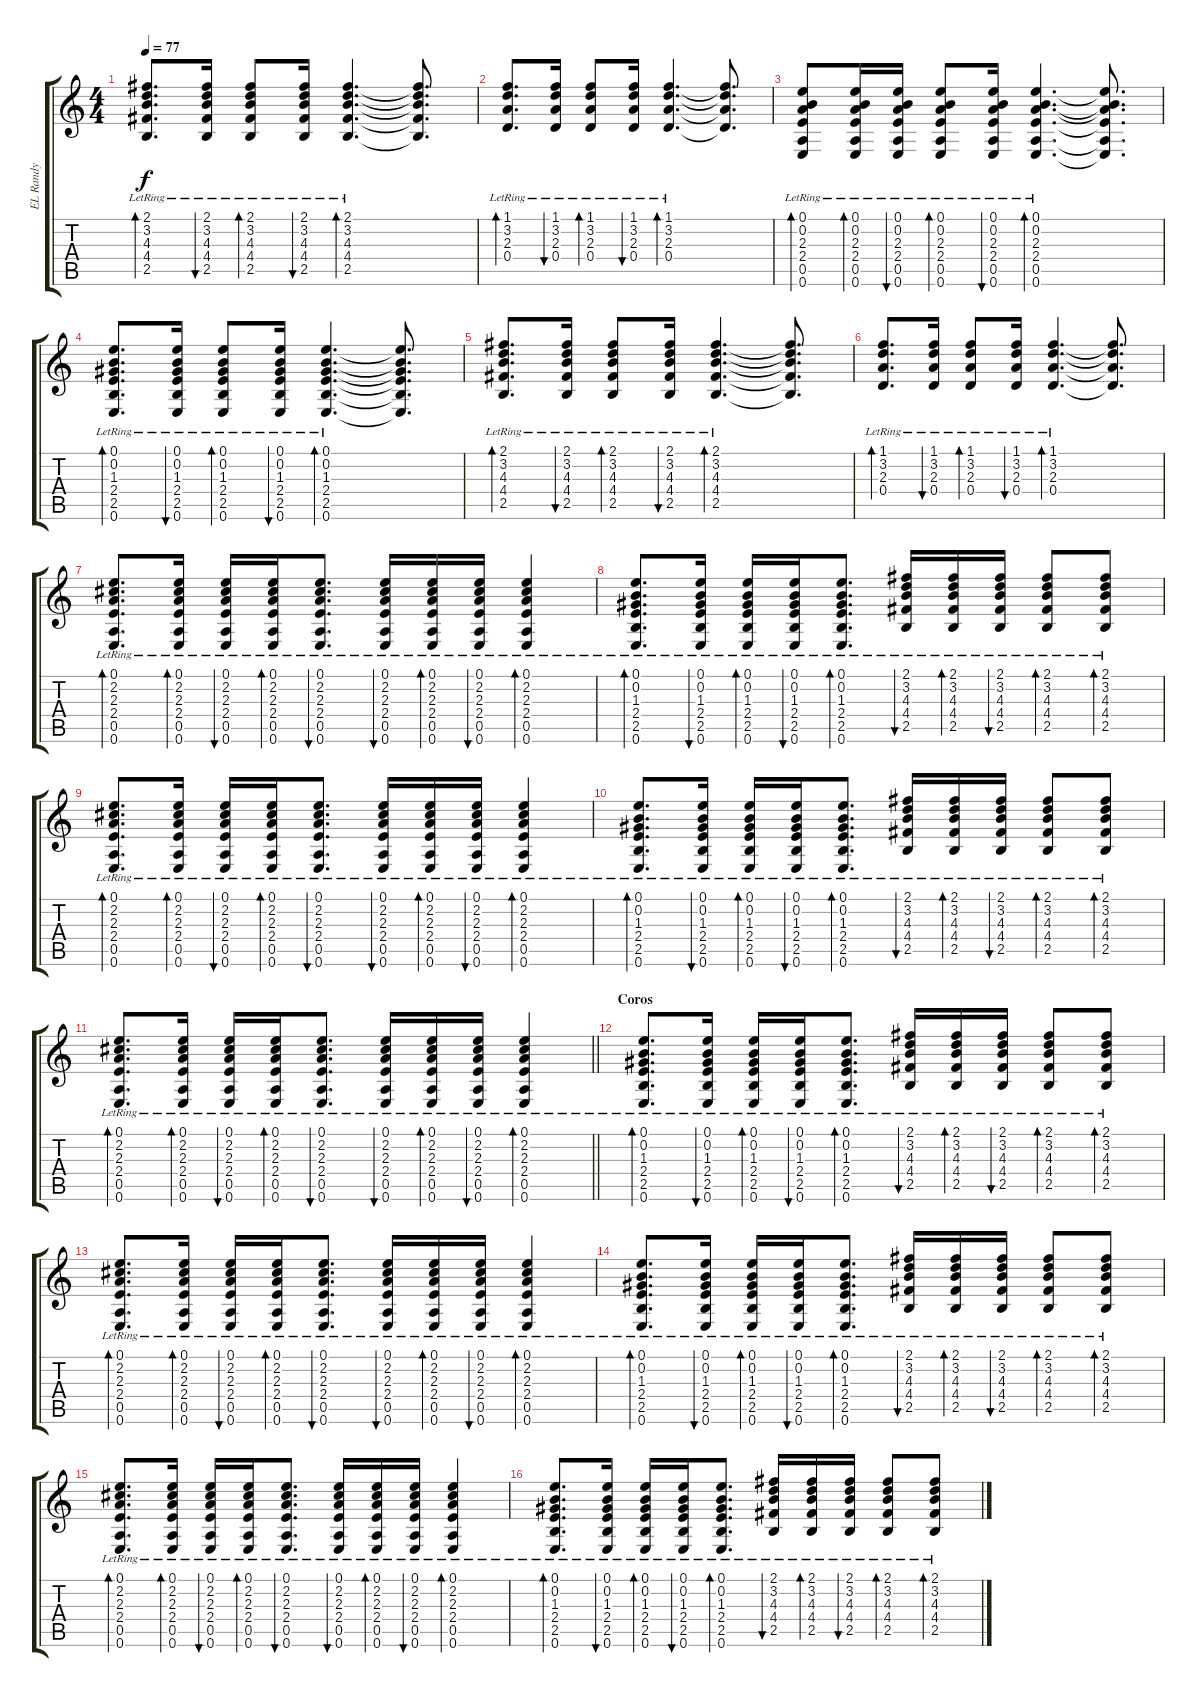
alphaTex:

\track ("EL Randy" "EL Randy") {instrument acousticguitarsteel}
\staff {score tabs}
\tuning (E4 B3 G3 D3 A2 E2) {hide}
\ts (4 4)
\tempo 77
\clef g2
\ks c
(2.1{lr} 3.2{lr} 4.3{lr} 4.4{lr} 2.5{lr}).8{d bd 30 dy f} (2.1{lr} 3.2{lr} 4.3{lr} 4.4{lr} 2.5{lr}).16{bu 30} (2.1{lr} 3.2{lr} 4.3{lr} 4.4{lr} 2.5{lr}).8{bd 30} (2.1{lr} 3.2{lr} 4.3{lr} 4.4{lr} 2.5{lr}).16{bu 30} (2.1{lr} 3.2{lr} 4.3{lr} 4.4{lr} 2.5{lr}).4{d bd 30} (2.1{t} 3.2{t} 4.3{t} 4.4{t} 2.5{t}).8{d} |
(1.1{lr} 3.2{lr} 2.3{lr} 0.4{lr}).8{d bd 30} (1.1{lr} 3.2{lr} 2.3{lr} 0.4{lr}).16{bu 30} (1.1{lr} 3.2{lr} 2.3{lr} 0.4{lr}).8{bd 30} (1.1{lr} 3.2{lr} 2.3{lr} 0.4{lr}).16{bu 30} (1.1{lr} 3.2{lr} 2.3{lr} 0.4{lr}).4{d bd 30} (1.1{t} 3.2{t} 2.3{t} 0.4{t}).8{d} |
(0.1{lr} 0.2{lr} 2.3{lr} 2.4{lr} 0.5{lr} 0.6{lr}).8{bd 30} (0.1{lr} 0.2{lr} 2.3{lr} 2.4{lr} 0.5{lr} 0.6{lr}).16{bd 30} (0.1{lr} 0.2{lr} 2.3{lr} 2.4{lr} 0.5{lr} 0.6{lr}).16{bu 30} (0.1{lr} 0.2{lr} 2.3{lr} 2.4{lr} 0.5{lr} 0.6{lr}).8{bd 30} (0.1{lr} 0.2{lr} 2.3{lr} 2.4{lr} 0.5{lr} 0.6{lr}).16{bu 30} (0.1{lr} 0.2{lr} 2.3{lr} 2.4{lr} 0.5{lr} 0.6{lr}).4{d bd 30} (0.1{t} 0.2{t} 2.3{t} 2.4{t} 0.5{t} 0.6{t}).8{d} |
(0.1{lr} 0.2{lr} 1.3{lr} 2.4{lr} 2.5{lr} 0.6{lr}).8{d bd 30} (0.1{lr} 0.2{lr} 1.3{lr} 2.4{lr} 2.5{lr} 0.6{lr}).16{bu 30} (0.1{lr} 0.2{lr} 1.3{lr} 2.4{lr} 2.5{lr} 0.6{lr}).8{bd 30} (0.1{lr} 0.2{lr} 1.3{lr} 2.4{lr} 2.5{lr} 0.6{lr}).16{bu 30} (0.1{lr} 0.2{lr} 1.3{lr} 2.4{lr} 2.5{lr} 0.6{lr}).4{d bd 30} (0.1{t} 0.2{t} 1.3{t} 2.4{t} 2.5{t} 0.6{t}).8{d} |
(2.1{lr} 3.2{lr} 4.3{lr} 4.4{lr} 2.5{lr}).8{d bd 30} (2.1{lr} 3.2{lr} 4.3{lr} 4.4{lr} 2.5{lr}).16{bu 30} (2.1{lr} 3.2{lr} 4.3{lr} 4.4{lr} 2.5{lr}).8{bd 30} (2.1{lr} 3.2{lr} 4.3{lr} 4.4{lr} 2.5{lr}).16{bu 30} (2.1{lr} 3.2{lr} 4.3{lr} 4.4{lr} 2.5{lr}).4{d bd 30} (2.1{t} 3.2{t} 4.3{t} 4.4{t} 2.5{t}).8{d} |
(1.1{lr} 3.2{lr} 2.3{lr} 0.4{lr}).8{d bd 30} (1.1{lr} 3.2{lr} 2.3{lr} 0.4{lr}).16{bu 30} (1.1{lr} 3.2{lr} 2.3{lr} 0.4{lr}).8{bd 30} (1.1{lr} 3.2{lr} 2.3{lr} 0.4{lr}).16{bu 30} (1.1{lr} 3.2{lr} 2.3{lr} 0.4{lr}).4{d bd 30} (1.1{t} 3.2{t} 2.3{t} 0.4{t}).8{d} |
(0.1{lr} 2.2{lr} 2.3{lr} 2.4{lr} 0.5{lr} 0.6{lr}).8{d bd 30} (0.1{lr} 2.2{lr} 2.3{lr} 2.4{lr} 0.5{lr} 0.6{lr}).16{bd 30} (0.1{lr} 2.2{lr} 2.3{lr} 2.4{lr} 0.5{lr} 0.6{lr}).16{bu 30} (0.1{lr} 2.2{lr} 2.3{lr} 2.4{lr} 0.5{lr} 0.6{lr}).16{bd 30} (0.1{lr} 2.2{lr} 2.3{lr} 2.4{lr} 0.5{lr} 0.6{lr}).8{d bu 30} (0.1{lr} 2.2{lr} 2.3{lr} 2.4{lr} 0.5{lr} 0.6{lr}).16{bu 30} (0.1{lr} 2.2{lr} 2.3{lr} 2.4{lr} 0.5{lr} 0.6{lr}).16{bd 30} (0.1{lr} 2.2{lr} 2.3{lr} 2.4{lr} 0.5{lr} 0.6{lr}).16{bu 30} (0.1{lr} 2.2{lr} 2.3{lr} 2.4{lr} 0.5{lr} 0.6{lr}).4{bd 30} |
(0.1{lr} 0.2{lr} 1.3{lr} 2.4{lr} 2.5{lr} 0.6{lr}).8{d bd 30} (0.1{lr} 0.2{lr} 1.3{lr} 2.4{lr} 2.5{lr} 0.6{lr}).16{bu 30} (0.1{lr} 0.2{lr} 1.3{lr} 2.4{lr} 2.5{lr} 0.6{lr}).16{bd 30} (0.1{lr} 0.2{lr} 1.3{lr} 2.4{lr} 2.5{lr} 0.6{lr}).16{bu 30} (0.1{lr} 0.2{lr} 1.3{lr} 2.4{lr} 2.5{lr} 0.6{lr}).8{d bd 30} (2.1{lr} 3.2{lr} 4.3{lr} 4.4{lr} 2.5{lr}).16{bu 30} (2.1{lr} 3.2{lr} 4.3{lr} 4.4{lr} 2.5{lr}).16{bd 30} (2.1{lr} 3.2{lr} 4.3{lr} 4.4{lr} 2.5{lr}).16{bu 30} (2.1{lr} 3.2{lr} 4.3{lr} 4.4{lr} 2.5{lr}).8{bd 30} (2.1{lr} 3.2{lr} 4.3{lr} 4.4{lr} 2.5{lr}).8{bd 30} |
(0.1{lr} 2.2{lr} 2.3{lr} 2.4{lr} 0.5{lr} 0.6{lr}).8{d bd 30} (0.1{lr} 2.2{lr} 2.3{lr} 2.4{lr} 0.5{lr} 0.6{lr}).16{bd 30} (0.1{lr} 2.2{lr} 2.3{lr} 2.4{lr} 0.5{lr} 0.6{lr}).16{bu 30} (0.1{lr} 2.2{lr} 2.3{lr} 2.4{lr} 0.5{lr} 0.6{lr}).16{bd 30} (0.1{lr} 2.2{lr} 2.3{lr} 2.4{lr} 0.5{lr} 0.6{lr}).8{d bu 30} (0.1{lr} 2.2{lr} 2.3{lr} 2.4{lr} 0.5{lr} 0.6{lr}).16{bu 30} (0.1{lr} 2.2{lr} 2.3{lr} 2.4{lr} 0.5{lr} 0.6{lr}).16{bd 30} (0.1{lr} 2.2{lr} 2.3{lr} 2.4{lr} 0.5{lr} 0.6{lr}).16{bu 30} (0.1{lr} 2.2{lr} 2.3{lr} 2.4{lr} 0.5{lr} 0.6{lr}).4{bd 30} |
(0.1{lr} 0.2{lr} 1.3{lr} 2.4{lr} 2.5{lr} 0.6{lr}).8{d bd 30} (0.1{lr} 0.2{lr} 1.3{lr} 2.4{lr} 2.5{lr} 0.6{lr}).16{bu 30} (0.1{lr} 0.2{lr} 1.3{lr} 2.4{lr} 2.5{lr} 0.6{lr}).16{bd 30} (0.1{lr} 0.2{lr} 1.3{lr} 2.4{lr} 2.5{lr} 0.6{lr}).16{bu 30} (0.1{lr} 0.2{lr} 1.3{lr} 2.4{lr} 2.5{lr} 0.6{lr}).8{d bd 30} (2.1{lr} 3.2{lr} 4.3{lr} 4.4{lr} 2.5{lr}).16{bu 30} (2.1{lr} 3.2{lr} 4.3{lr} 4.4{lr} 2.5{lr}).16{bd 30} (2.1{lr} 3.2{lr} 4.3{lr} 4.4{lr} 2.5{lr}).16{bu 30} (2.1{lr} 3.2{lr} 4.3{lr} 4.4{lr} 2.5{lr}).8{bd 30} (2.1{lr} 3.2{lr} 4.3{lr} 4.4{lr} 2.5{lr}).8{bd 30} |
\barLineRight lightlight
(0.1{lr} 2.2{lr} 2.3{lr} 2.4{lr} 0.5{lr} 0.6{lr}).8{d bd 30} (0.1{lr} 2.2{lr} 2.3{lr} 2.4{lr} 0.5{lr} 0.6{lr}).16{bd 30} (0.1{lr} 2.2{lr} 2.3{lr} 2.4{lr} 0.5{lr} 0.6{lr}).16{bu 30} (0.1{lr} 2.2{lr} 2.3{lr} 2.4{lr} 0.5{lr} 0.6{lr}).16{bd 30} (0.1{lr} 2.2{lr} 2.3{lr} 2.4{lr} 0.5{lr} 0.6{lr}).8{d bu 30} (0.1{lr} 2.2{lr} 2.3{lr} 2.4{lr} 0.5{lr} 0.6{lr}).16{bu 30} (0.1{lr} 2.2{lr} 2.3{lr} 2.4{lr} 0.5{lr} 0.6{lr}).16{bd 30} (0.1{lr} 2.2{lr} 2.3{lr} 2.4{lr} 0.5{lr} 0.6{lr}).16{bu 30} (0.1{lr} 2.2{lr} 2.3{lr} 2.4{lr} 0.5{lr} 0.6{lr}).4{bd 30} |
\section ("" "Coros")
(0.1{lr} 0.2{lr} 1.3{lr} 2.4{lr} 2.5{lr} 0.6{lr}).8{d bd 30} (0.1{lr} 0.2{lr} 1.3{lr} 2.4{lr} 2.5{lr} 0.6{lr}).16{bu 30} (0.1{lr} 0.2{lr} 1.3{lr} 2.4{lr} 2.5{lr} 0.6{lr}).16{bd 30} (0.1{lr} 0.2{lr} 1.3{lr} 2.4{lr} 2.5{lr} 0.6{lr}).16{bu 30} (0.1{lr} 0.2{lr} 1.3{lr} 2.4{lr} 2.5{lr} 0.6{lr}).8{d bd 30} (2.1{lr} 3.2{lr} 4.3{lr} 4.4{lr} 2.5{lr}).16{bu 30} (2.1{lr} 3.2{lr} 4.3{lr} 4.4{lr} 2.5{lr}).16{bd 30} (2.1{lr} 3.2{lr} 4.3{lr} 4.4{lr} 2.5{lr}).16{bu 30} (2.1{lr} 3.2{lr} 4.3{lr} 4.4{lr} 2.5{lr}).8{bd 30} (2.1{lr} 3.2{lr} 4.3{lr} 4.4{lr} 2.5{lr}).8{bd 30} |
(0.1{lr} 2.2{lr} 2.3{lr} 2.4{lr} 0.5{lr} 0.6{lr}).8{d bd 30} (0.1{lr} 2.2{lr} 2.3{lr} 2.4{lr} 0.5{lr} 0.6{lr}).16{bd 30} (0.1{lr} 2.2{lr} 2.3{lr} 2.4{lr} 0.5{lr} 0.6{lr}).16{bu 30} (0.1{lr} 2.2{lr} 2.3{lr} 2.4{lr} 0.5{lr} 0.6{lr}).16{bd 30} (0.1{lr} 2.2{lr} 2.3{lr} 2.4{lr} 0.5{lr} 0.6{lr}).8{d bu 30} (0.1{lr} 2.2{lr} 2.3{lr} 2.4{lr} 0.5{lr} 0.6{lr}).16{bu 30} (0.1{lr} 2.2{lr} 2.3{lr} 2.4{lr} 0.5{lr} 0.6{lr}).16{bd 30} (0.1{lr} 2.2{lr} 2.3{lr} 2.4{lr} 0.5{lr} 0.6{lr}).16{bu 30} (0.1{lr} 2.2{lr} 2.3{lr} 2.4{lr} 0.5{lr} 0.6{lr}).4{bd 30} |
(0.1{lr} 0.2{lr} 1.3{lr} 2.4{lr} 2.5{lr} 0.6{lr}).8{d bd 30} (0.1{lr} 0.2{lr} 1.3{lr} 2.4{lr} 2.5{lr} 0.6{lr}).16{bu 30} (0.1{lr} 0.2{lr} 1.3{lr} 2.4{lr} 2.5{lr} 0.6{lr}).16{bd 30} (0.1{lr} 0.2{lr} 1.3{lr} 2.4{lr} 2.5{lr} 0.6{lr}).16{bu 30} (0.1{lr} 0.2{lr} 1.3{lr} 2.4{lr} 2.5{lr} 0.6{lr}).8{d bd 30} (2.1{lr} 3.2{lr} 4.3{lr} 4.4{lr} 2.5{lr}).16{bu 30} (2.1{lr} 3.2{lr} 4.3{lr} 4.4{lr} 2.5{lr}).16{bd 30} (2.1{lr} 3.2{lr} 4.3{lr} 4.4{lr} 2.5{lr}).16{bu 30} (2.1{lr} 3.2{lr} 4.3{lr} 4.4{lr} 2.5{lr}).8{bd 30} (2.1{lr} 3.2{lr} 4.3{lr} 4.4{lr} 2.5{lr}).8{bd 30} |
(0.1{lr} 2.2{lr} 2.3{lr} 2.4{lr} 0.5{lr} 0.6{lr}).8{d bd 30} (0.1{lr} 2.2{lr} 2.3{lr} 2.4{lr} 0.5{lr} 0.6{lr}).16{bd 30} (0.1{lr} 2.2{lr} 2.3{lr} 2.4{lr} 0.5{lr} 0.6{lr}).16{bu 30} (0.1{lr} 2.2{lr} 2.3{lr} 2.4{lr} 0.5{lr} 0.6{lr}).16{bd 30} (0.1{lr} 2.2{lr} 2.3{lr} 2.4{lr} 0.5{lr} 0.6{lr}).8{d bu 30} (0.1{lr} 2.2{lr} 2.3{lr} 2.4{lr} 0.5{lr} 0.6{lr}).16{bu 30} (0.1{lr} 2.2{lr} 2.3{lr} 2.4{lr} 0.5{lr} 0.6{lr}).16{bd 30} (0.1{lr} 2.2{lr} 2.3{lr} 2.4{lr} 0.5{lr} 0.6{lr}).16{bu 30} (0.1{lr} 2.2{lr} 2.3{lr} 2.4{lr} 0.5{lr} 0.6{lr}).4{bd 30} |
(0.1{lr} 0.2{lr} 1.3{lr} 2.4{lr} 2.5{lr} 0.6{lr}).8{d bd 30} (0.1{lr} 0.2{lr} 1.3{lr} 2.4{lr} 2.5{lr} 0.6{lr}).16{bu 30} (0.1{lr} 0.2{lr} 1.3{lr} 2.4{lr} 2.5{lr} 0.6{lr}).16{bd 30} (0.1{lr} 0.2{lr} 1.3{lr} 2.4{lr} 2.5{lr} 0.6{lr}).16{bu 30} (0.1{lr} 0.2{lr} 1.3{lr} 2.4{lr} 2.5{lr} 0.6{lr}).8{d bd 30} (2.1{lr} 3.2{lr} 4.3{lr} 4.4{lr} 2.5{lr}).16{bu 30} (2.1{lr} 3.2{lr} 4.3{lr} 4.4{lr} 2.5{lr}).16{bd 30} (2.1{lr} 3.2{lr} 4.3{lr} 4.4{lr} 2.5{lr}).16{bu 30} (2.1{lr} 3.2{lr} 4.3{lr} 4.4{lr} 2.5{lr}).8{bd 30} (2.1{lr} 3.2{lr} 4.3{lr} 4.4{lr} 2.5{lr}).8{bd 30}
